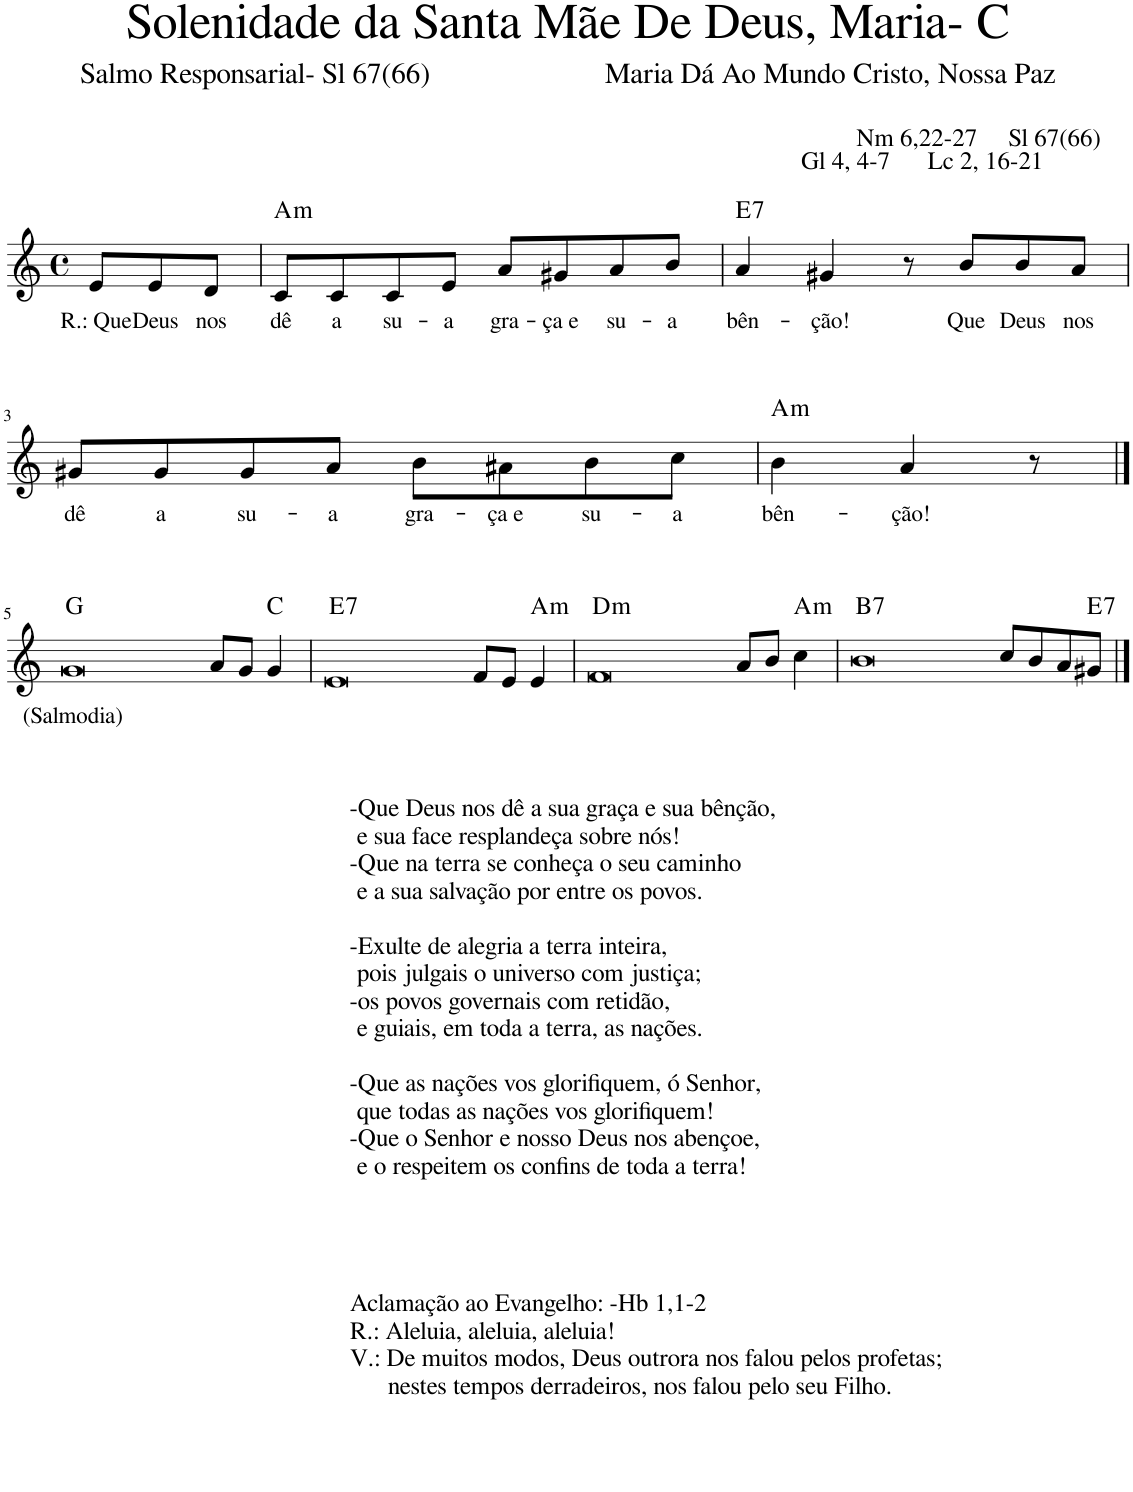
**kern	**text	**harte
*part1	*part1	*part1
*staff1	*staff1	*
*I"Voz	*	*
*I'Vo.	*	*
*clefG2	*	*
*k[]	*	*
*M4/4	*	*
*met(c)	*	*
=	=	=
!	!LO:LY:b	!
8e/L	R.: Que	.
!	!LO:LY:b	!
8e/	Deus	.
!	!LO:LY:b	!
8d/J	nos	.
=1	=1	=1
!	!LO:LY:b	!LO:H:kt=m
8c/L	dê	A:min
!	!LO:LY:b	!
8c/	a	.
!	!LO:LY:b	!
8c/	su-	.
!	!LO:LY:b	!
8e/J	-a	.
!	!LO:LY:b	!
8a/L	gra-	.
!	!LO:LY:b	!
8g#X/	-ça e	.
!	!LO:LY:b	!
8a/	su-	.
!	!LO:LY:b	!
8b/J	-a	.
=2	=2	=2
!	!LO:LY:b	!LO:H:kt=7
4a/	bên-	E:7
!	!LO:LY:b	!
4g#X/	-ção!	.
8r	.	.
!	!LO:LY:b	!
8b/L	Que	.
!	!LO:LY:b	!
8b/	Deus	.
!	!LO:LY:b	!
8a/J	nos	.
!!LO:LB:g=z
=3	=3	=3
!	!LO:LY:b	!
8g#X/L	dê	.
!	!LO:LY:b	!
8g#/	a	.
!	!LO:LY:b	!
8g#/	su-	.
!	!LO:LY:b	!
8a/J	-a	.
!	!LO:LY:b	!
8b\L	gra-	.
!	!LO:LY:b	!
8a#X\	-ça e	.
!	!LO:LY:b	!
8b\	su-	.
!	!LO:LY:b	!
8cc\J	-a	.
=4	=4	=4
!	!LO:LY:b	!LO:H:kt=m
4b\	bên-	A:min
!	!LO:LY:b	!
4a/	-ção!	.
8r	.	.
!!LO:LB:g=z
==5	==5	==5
!LO:TX:b:t=-Que Deus nos dê a sua graça e sua bênção,	!	!
!LO:TX:b:t=e sua face resplandeça sobre nós!	!	!
!LO:TX:b:t=-Que na terra se conheça o seu caminho	!	!
!LO:TX:b:t=e a sua salvação por entre os povos.	!	!
!LO:TX:b:t=-Exulte de alegria a terra inteira,	!	!
!LO:TX:b:t=pois julgais o universo com justiça;	!	!
!LO:TX:b:t=-os povos governais com retidão,	!	!
!LO:TX:b:t=e guiais, em toda a terra, as nações.	!	!
!LO:TX:b:t=-Que as nações vos glorifiquem, ó Senhor,	!	!
!LO:TX:b:t=que todas as nações vos glorifiquem!	!	!
!LO:TX:b:t=-Que o Senhor e nosso Deus nos abençoe,	!	!
!LO:TX:b:t=e o respeitem os confins de toda a terra!	!	!
!LO:TX:b:t=Aclamação ao Evangelho&colon; -Hb 1,1-2	!	!
!LO:TX:b:t=R.&colon; Aleluia, aleluia, aleluia!	!	!
!LO:TX:b:t=V.&colon; De muitos modos, Deus outrora nos falou pelos profetas;	!	!
!LO:TX:b:t=nestes tempos derradeiros, nos falou pelo seu Filho.	!	!
!	!LO:LY:b	!
[1g	(Salmodia)	G:maj
1ryy	.	.
8a/L	.	.
!	!	!LO:H:kt=N.C.
8g/J	.	N
4g/	.	C:maj
=6	=6	=6
!	!	!LO:H:kt=7
[1e	.	E:7
1g]	.	.
8f/L	.	.
8e/J	.	.
!	!	!LO:H:kt=m
4e/	.	A:min
=7	=7	=7
!	!	!LO:H:kt=m
[1f	.	D:min
1e]	.	.
8a/L	.	.
8b/J	.	.
!	!	!LO:H:kt=m
4cc\	.	A:min
=8	=8	=8
!	!	!LO:H:kt=7
[1b	.	B:7
1f]	.	.
8cc/L	.	.
8b/	.	.
8a/	.	.
!	!	!LO:H:kt=7
8g#X/J	.	E:7
==9	==9	==9
1b]	.	.
=	=	=
*-	*-	*-
